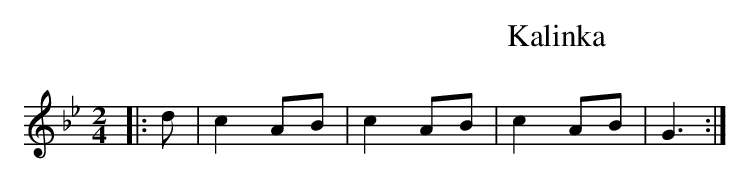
X:1
T:Kalinka
M:2/4
L:1/8
K:Gm
|: d | c2 AB | c2 AB | c2 AB | G3 :|
